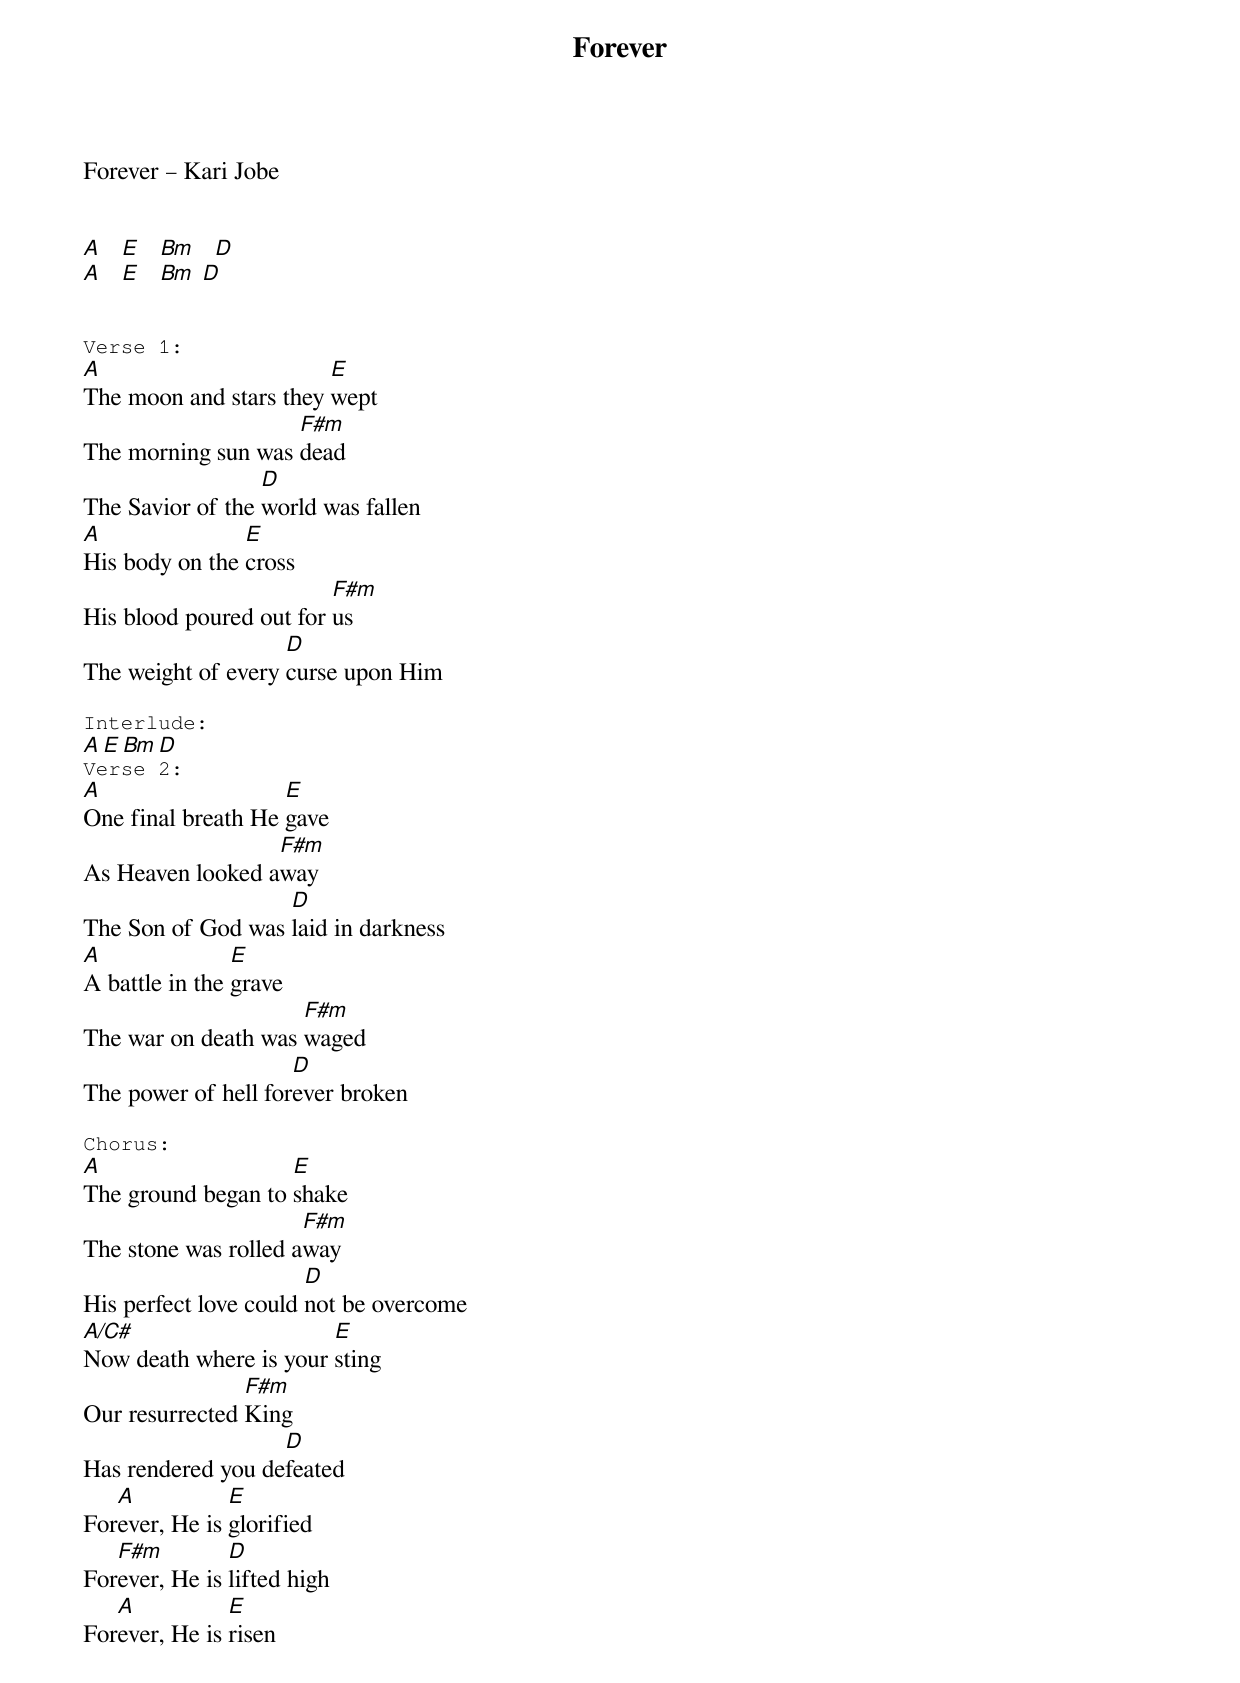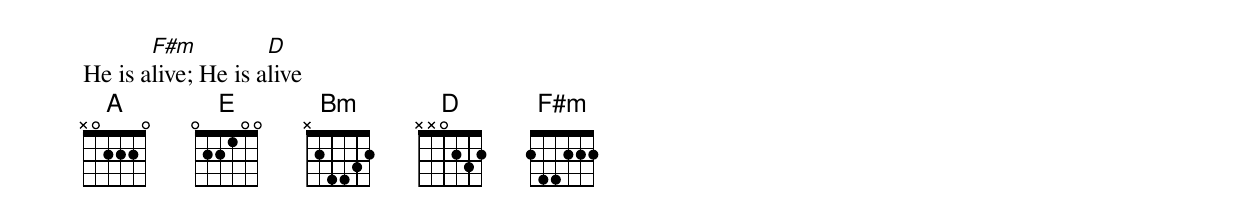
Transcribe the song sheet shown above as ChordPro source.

{title: Forever}
{subtitle: }
Forever – Kari Jobe


[A]   [E]   [Bm]   [D]
[A]   [E]   [Bm] [D]


{sot}
Verse 1:
{eot}
[A]The moon and stars they [E]wept
The morning sun was [F#m]dead
The Savior of the [D]world was fallen
[A]His body on the [E]cross
His blood poured out for [F#m]us
The weight of every [D]curse upon Him

{sot}
Interlude:
{eot}
[A][E][Bm][D]
{sot}
Verse 2:
{eot}
[A]One final breath He [E]gave
As Heaven looked a[F#m]way
The Son of God was [D]laid in darkness
[A]A battle in the [E]grave
The war on death was [F#m]waged
The power of hell for[D]ever broken

{sot}
Chorus:
{eot}
[A]The ground began to [E]shake
The stone was rolled a[F#m]way
His perfect love could [D]not be overcome
[A/C#]Now death where is your [E]sting
Our resurrected [F#m]King
Has rendered you de[D]feated
For[A]ever, He is [E]glorified
For[F#m]ever, He is [D]lifted high
For[A]ever, He is [E]risen
He is a[F#m]live; He is a[D]live
